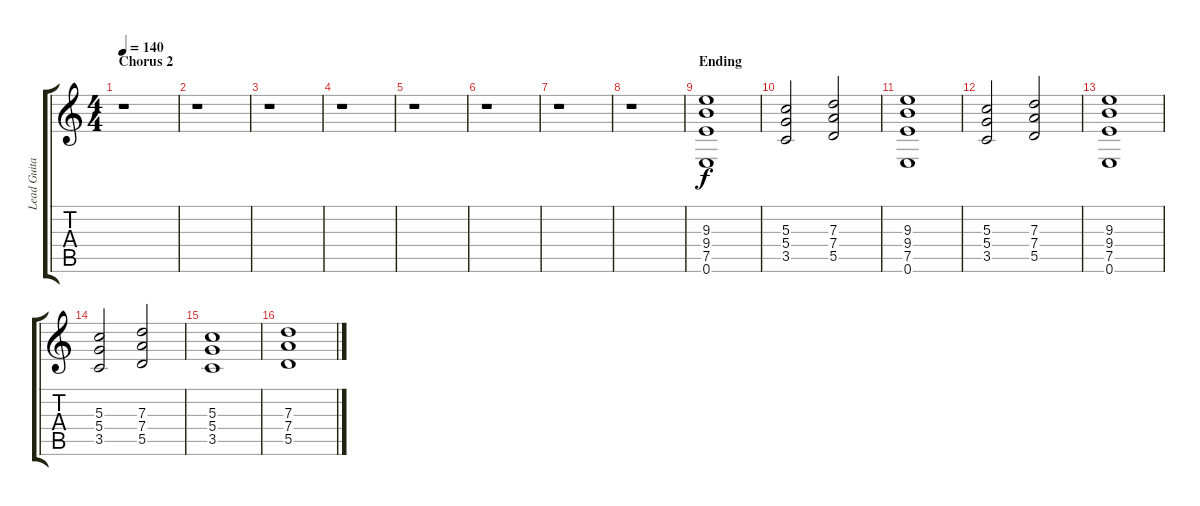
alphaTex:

\track ("Lead Guitar" "Lead Guita") {instrument distortionguitar}
\staff {score tabs}
\tuning (E4 B3 G3 D3 A2 E2) {hide}
\ts (4 4)
\section ("" "Chorus 2")
\tempo 140
\clef g2
\ks c
r.1{dy f} |
r.1 |
r.1 |
r.1 |
r.1 |
r.1 |
r.1 |
r.1 |
\section ("" "Ending")
(9.3 9.4 7.5 0.6).1 |
(5.3 5.4 3.5).2 (7.3 7.4 5.5).2 |
(9.3 9.4 7.5 0.6).1 |
(5.3 5.4 3.5).2 (7.3 7.4 5.5).2 |
(9.3 9.4 7.5 0.6).1 |
(5.3 5.4 3.5).2 (7.3 7.4 5.5).2 |
(5.3 5.4 3.5).1 |
(7.3 7.4 5.5).1
